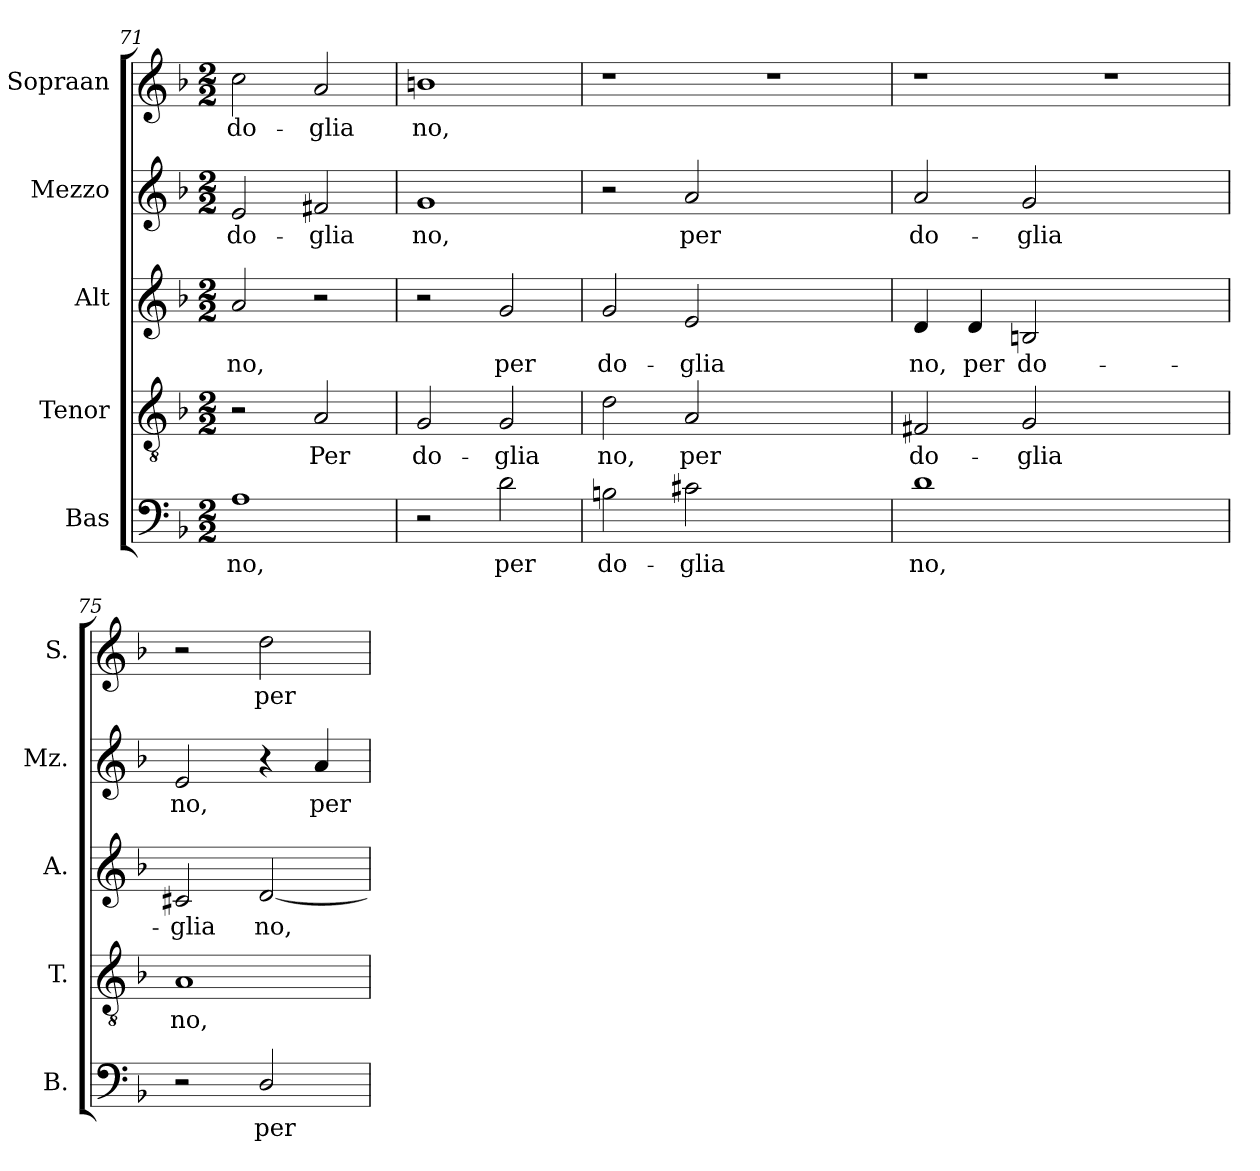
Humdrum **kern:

**kern	**text	**kern	**text	**kern	**text	**kern	**text	**kern	**text
*part5	*part5	*part4	*part4	*part3	*part3	*part2	*part2	*part1	*part1
*staff5	*staff5	*staff4	*staff4	*staff3	*staff3	*staff2	*staff2	*staff1	*staff1
*I"Bas	*	*I"Tenor	*	*I"Alt	*	*I"Mezzo	*	*I"Sopraan	*
*I'B.	*	*I'T.	*	*I'A.	*	*I'Mz.	*	*I'S.	*
*clefF4	*	*clefGv2	*	*clefG2	*	*clefG2	*	*clefG2	*
*	*	*ITrd7c12	*	*	*	*	*	*	*
*k[b-]	*	*k[b-]	*	*k[b-]	*	*k[b-]	*	*k[b-]	*
*F:	*	*F:	*	*F:	*	*F:	*	*F:	*
*M2/2	*	*M2/2	*	*M2/2	*	*M2/2	*	*M2/2	*
=71	=71	=71	=71	=71	=71	=71	=71	=71	=71
!	!LO:LY:b:color=#000000	!	!	!	!	!	!	!	!
!	!	!	!	!	!LO:LY:b:color=#000000	!	!	!	!
!	!	!	!	!	!	!	!LO:LY:b:color=#000000	!	!
!	!	!	!	!	!	!	!	!	!LO:LY:b:color=#000000
1Ai	no,	2r	.	2ai/	no,	2ei/	do-	2cci\	do-
!	!	!	!LO:LY:b:color=#000000	!	!	!	!	!	!
!	!	!	!	!	!	!	!LO:LY:b:color=#000000	!	!
!	!	!	!	!	!	!	!	!	!LO:LY:b:color=#000000
.	.	2AAi/	Per	2r	.	2f#Xi/	-glia	2ai/	-glia
=72	=72	=72	=72	=72	=72	=72	=72	=72	=72
!	!	!	!LO:LY:b:color=#000000	!	!	!	!	!	!
!	!	!	!	!	!	!	!LO:LY:b:color=#000000	!	!
!	!	!	!	!	!	!	!	!	!LO:LY:b:color=#000000
2r	.	2GGi/	do-	2r	.	1gi	no,	1bni	no,
!	!LO:LY:b:color=#000000	!	!	!	!	!	!	!	!
!	!	!	!LO:LY:b:color=#000000	!	!	!	!	!	!
!	!	!	!	!	!LO:LY:b:color=#000000	!	!	!	!
2di\	per	2GGi/	-glia	2gi/	per	.	.	.	.
!!LO:LB:g=z
=73	=73	=73	=73	=73	=73	=73	=73	=73	=73
!	!LO:LY:b:color=#000000	!	!	!	!	!	!	!	!
!	!	!	!LO:LY:b:color=#000000	!	!	!	!	!	!
!	!	!	!	!	!LO:LY:b:color=#000000	!	!	!	!
2Bni\	do-	2Di\	no,	2gi/	do-	2r	.	1r	.
!	!LO:LY:b:color=#000000	!	!	!	!	!	!	!	!
!	!	!	!LO:LY:b:color=#000000	!	!	!	!	!	!
!	!	!	!	!	!LO:LY:b:color=#000000	!	!	!	!
!	!	!	!	!	!	!	!LO:LY:b:color=#000000	!	!
2c#Xi\	-glia	2AAi/	per	2ei/	-glia	2ai/	per	.	.
1ryy	.	1ryy	.	1ryy	.	1ryy	.	1r	.
=74	=74	=74	=74	=74	=74	=74	=74	=74	=74
!	!LO:LY:b:color=#000000	!	!	!	!	!	!	!	!
!	!	!	!LO:LY:b:color=#000000	!	!	!	!	!	!
!	!	!	!	!	!LO:LY:b:color=#000000	!	!	!	!
!	!	!	!	!	!	!	!LO:LY:b:color=#000000	!	!
1di	no,	2FF#Xi/	do-	4di/	no,	2ai/	do-	1r	.
!	!	!	!	!	!LO:LY:b:color=#000000	!	!	!	!
.	.	.	.	4di/	per	.	.	.	.
!	!	!	!LO:LY:b:color=#000000	!	!	!	!	!	!
!	!	!	!	!	!LO:LY:b:color=#000000	!	!	!	!
!	!	!	!	!	!	!	!LO:LY:b:color=#000000	!	!
.	.	2GGi/	-glia	2Bni/	do-	2gi/	-glia	.	.
1ryy	.	1ryy	.	1ryy	.	1ryy	.	1r	.
=75	=75	=75	=75	=75	=75	=75	=75	=75	=75
!	!	!	!LO:LY:b:color=#000000	!	!	!	!	!	!
!	!	!	!	!	!LO:LY:b:color=#000000	!	!	!	!
!	!	!	!	!	!	!	!LO:LY:b:color=#000000	!	!
2r	.	1AAi	no,	2c#Xi/	-glia	2ei/	no,	2r	.
!	!LO:LY:b:color=#000000	!	!	!	!	!	!	!	!
!	!	!	!	!	!LO:LY:b:color=#000000	!	!	!	!
!	!	!	!	!	!	!	!	!	!LO:LY:b:color=#000000
2Di/	per	.	.	[<2di/	no,	4r	.	2ddi\	per
!	!	!	!	!	!	!	!LO:LY:b:color=#000000	!	!
.	.	.	.	.	.	4ai/	per	.	.
=	=	=	=	=	=	=	=	=	=
*-	*-	*-	*-	*-	*-	*-	*-	*-	*-
